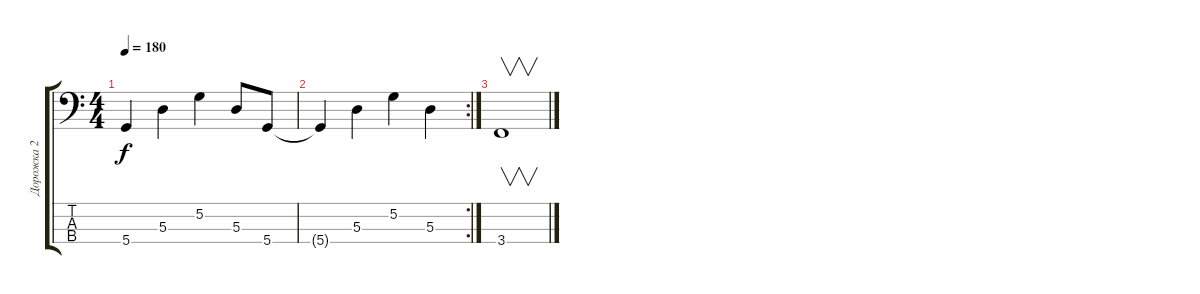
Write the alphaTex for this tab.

\track ("Дорожка 2" "Дорожка 2") {instrument electricbassfinger}
\staff {score tabs}
\tuning (G2 D2 A1 D1) {hide}
\ts (4 4)
\tempo 180
\clef f4
\ks c
5.4.4{dy f} 5.3.4 5.2.4 5.3.8 5.4.8 |
\rc 2
5.4{t}.4 5.3.4 5.2.4 5.3.4 |
3.4.1{v}
